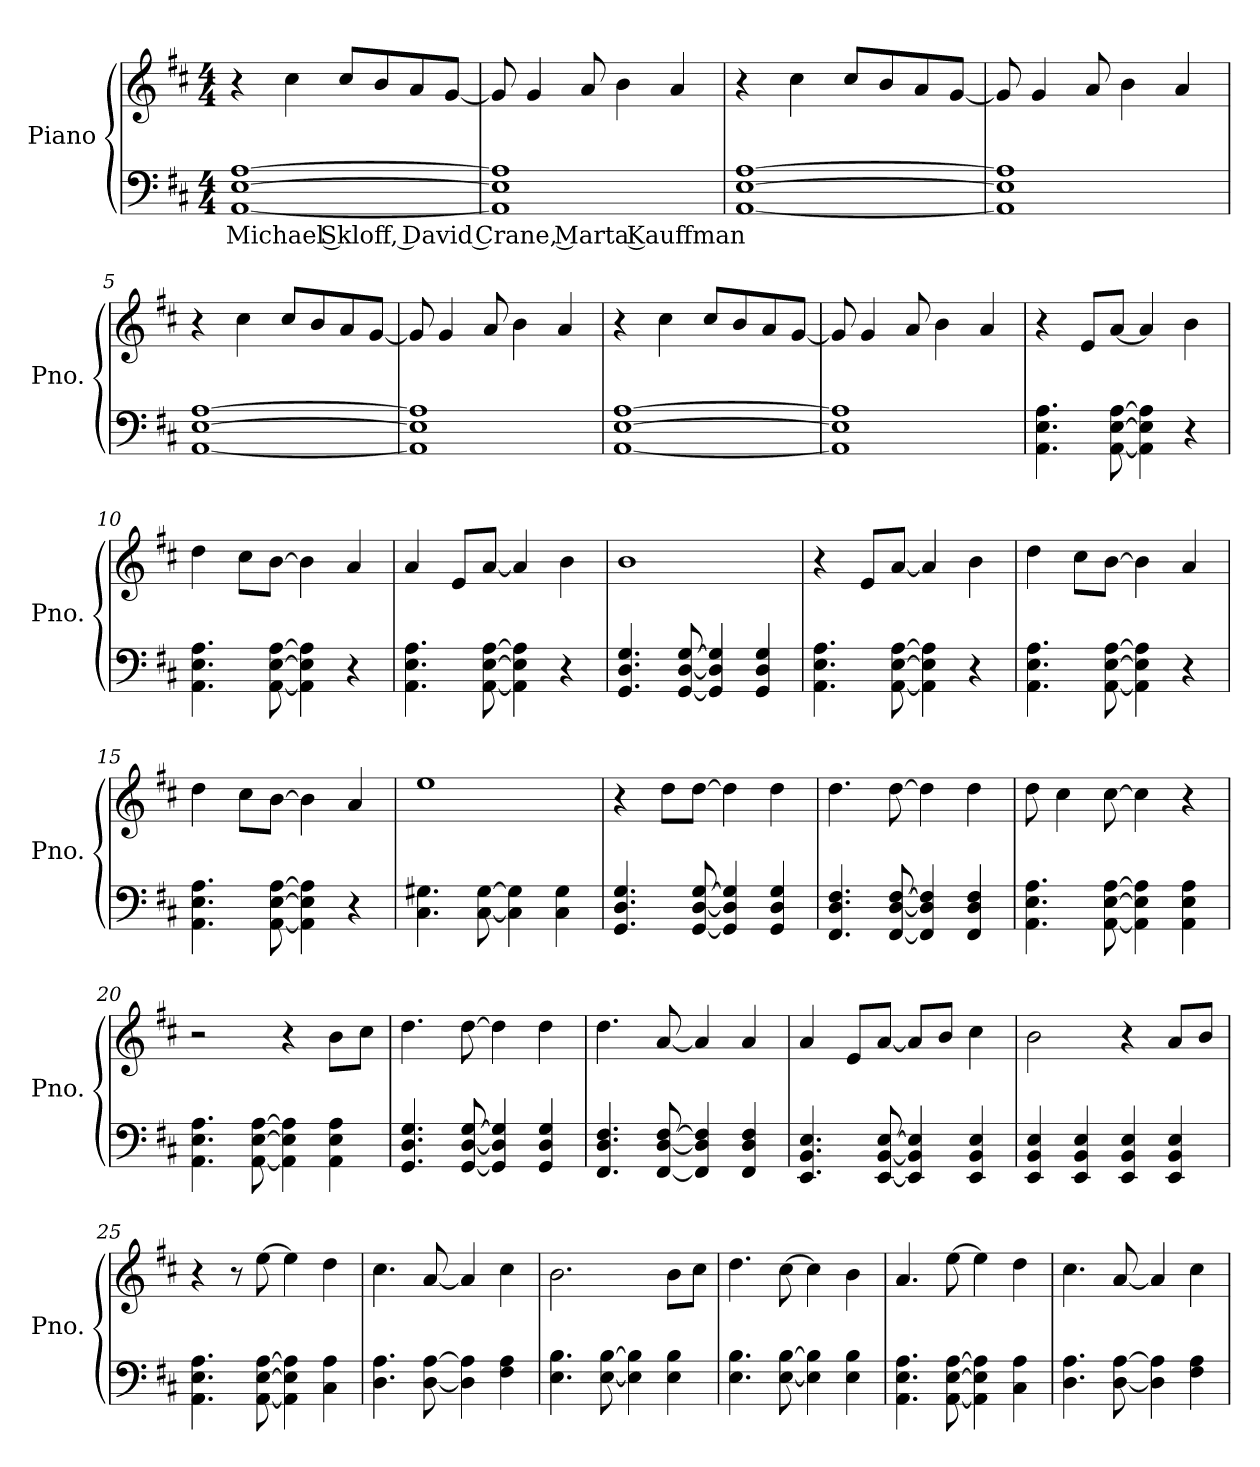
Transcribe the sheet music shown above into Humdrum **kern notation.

**kern	**text	**kern
*part2	*part2	*part1
*staff2	*staff2	*staff1
*I"Piano	*	*I"Piano
*I'Pno.	*	*I'Pno.
*clefF4	*	*clefG2
*k[f#c#]	*	*k[f#c#]
*M4/4	*	*M4/4
*MM180	*	*MM180
=1	=1	=1
!	!LO:LY:b	!
[1AA [1E [1A	Michael Skloff, David Crane, Marta Kauffman	4r
.	.	4cc#\
.	.	8cc#/L
.	.	8b/
.	.	8a/
.	.	[8g/J
=2	=2	=2
1AA] 1E] 1A]	.	8g/]
.	.	4g/
.	.	8a/
.	.	4b\
.	.	4a/
=3	=3	=3
[1AA [1E [1A	.	4r
.	.	4cc#\
.	.	8cc#/L
.	.	8b/
.	.	8a/
.	.	[8g/J
!!LO:LB:g=z
=4	=4	=4
1AA] 1E] 1A]	.	8g/]
.	.	4g/
.	.	8a/
.	.	4b\
.	.	4a/
=5	=5	=5
[1AA [1E [1A	.	4r
.	.	4cc#\
.	.	8cc#/L
.	.	8b/
.	.	8a/
.	.	[8g/J
=6	=6	=6
1AA] 1E] 1A]	.	8g/]
.	.	4g/
.	.	8a/
.	.	4b\
.	.	4a/
=7	=7	=7
[1AA [1E [1A	.	4r
.	.	4cc#\
.	.	8cc#/L
.	.	8b/
.	.	8a/
.	.	[8g/J
=8	=8	=8
1AA] 1E] 1A]	.	8g/]
.	.	4g/
.	.	8a/
.	.	4b\
.	.	4a/
=9	=9	=9
4.AA\ 4.E\ 4.A\	.	4r
.	.	8e/L
[8AA\ [8E\ [8A\	.	[8a/J
4AA\] 4E\] 4A\]	.	4a/]
4r	.	4b\
!!LO:LB:g=z
=10	=10	=10
4.AA\ 4.E\ 4.A\	.	4dd\
.	.	8cc#\L
[8AA\ [8E\ [8A\	.	[8b\J
4AA\] 4E\] 4A\]	.	4b\]
4r	.	4a/
=11	=11	=11
4.AA\ 4.E\ 4.A\	.	4a/
.	.	8e/L
[8AA\ [8E\ [8A\	.	[8a/J
4AA\] 4E\] 4A\]	.	4a/]
4r	.	4b\
=12	=12	=12
4.GG/ 4.D/ 4.G/	.	1b
[8GG/ [8D/ [8G/	.	.
4GG/] 4D/] 4G/]	.	.
4GG/ 4D/ 4G/	.	.
=13	=13	=13
4.AA\ 4.E\ 4.A\	.	4r
.	.	8e/L
[8AA\ [8E\ [8A\	.	[8a/J
4AA\] 4E\] 4A\]	.	4a/]
4r	.	4b\
=14	=14	=14
4.AA\ 4.E\ 4.A\	.	4dd\
.	.	8cc#\L
[8AA\ [8E\ [8A\	.	[8b\J
4AA\] 4E\] 4A\]	.	4b\]
4r	.	4a/
=15	=15	=15
4.AA\ 4.E\ 4.A\	.	4dd\
.	.	8cc#\L
[8AA\ [8E\ [8A\	.	[8b\J
4AA\] 4E\] 4A\]	.	4b\]
4r	.	4a/
!!LO:LB:g=z
=16	=16	=16
4.C#\ 4.G#X\	.	1ee
[8C#\ [8G#\	.	.
4C#\] 4G#\]	.	.
4C#\ 4G#\	.	.
=17	=17	=17
4.GG/ 4.D/ 4.G/	.	4r
.	.	8dd\L
[8GG/ [8D/ [8G/	.	[8dd\J
4GG/] 4D/] 4G/]	.	4dd\]
4GG/ 4D/ 4G/	.	4dd\
=18	=18	=18
4.FF#/ 4.D/ 4.F#/	.	4.dd\
[8FF#/ [8D/ [8F#/	.	[8dd\
4FF#/] 4D/] 4F#/]	.	4dd\]
4FF#/ 4D/ 4F#/	.	4dd\
=19	=19	=19
4.AA\ 4.E\ 4.A\	.	8dd\
.	.	4cc#\
[8AA\ [8E\ [8A\	.	[8cc#\
4AA\] 4E\] 4A\]	.	4cc#\]
4AA\ 4E\ 4A\	.	4r
=20	=20	=20
4.AA\ 4.E\ 4.A\	.	2r
[8AA\ [8E\ [8A\	.	.
4AA\] 4E\] 4A\]	.	4r
4AA\ 4E\ 4A\	.	8b\L
.	.	8cc#\J
=21	=21	=21
4.GG/ 4.D/ 4.G/	.	4.dd\
[8GG/ [8D/ [8G/	.	[8dd\
4GG/] 4D/] 4G/]	.	4dd\]
4GG/ 4D/ 4G/	.	4dd\
!!LO:LB:g=z
=22	=22	=22
4.FF#/ 4.D/ 4.F#/	.	4.dd\
[8FF#/ [8D/ [8F#/	.	[8a/
4FF#/] 4D/] 4F#/]	.	4a/]
4FF#/ 4D/ 4F#/	.	4a/
=23	=23	=23
4.EE/ 4.BB/ 4.E/	.	4a/
.	.	8e/L
[8EE/ [8BB/ [8E/	.	[8a/J
4EE/] 4BB/] 4E/]	.	8a/L]
.	.	8b/J
4EE/ 4BB/ 4E/	.	4cc#\
=24	=24	=24
4EE/ 4BB/ 4E/	.	2b\
4EE/ 4BB/ 4E/	.	.
4EE/ 4BB/ 4E/	.	4r
4EE/ 4BB/ 4E/	.	8a/L
.	.	8b/J
=25	=25	=25
4.AA\ 4.E\ 4.A\	.	4r
.	.	8r
[8AA\ [8E\ [8A\	.	[8ee\
4AA\] 4E\] 4A\]	.	4ee\]
4C#\ 4A\	.	4dd\
=26	=26	=26
4.D\ 4.A\	.	4.cc#\
[8D\ [8A\	.	[8a/
4D\] 4A\]	.	4a/]
4F#\ 4A\	.	4cc#\
=27	=27	=27
4.E\ 4.B\	.	2.b\
[8E\ [8B\	.	.
4E\] 4B\]	.	.
4E\ 4B\	.	8b\L
.	.	8cc#\J
!!LO:LB:g=z
=28	=28	=28
4.E\ 4.B\	.	4.dd\
[8E\ [8B\	.	[8cc#\
4E\] 4B\]	.	4cc#\]
4E\ 4B\	.	4b\
=29	=29	=29
4.AA\ 4.E\ 4.A\	.	4.a/
[8AA\ [8E\ [8A\	.	[8ee\
4AA\] 4E\] 4A\]	.	4ee\]
4C#\ 4A\	.	4dd\
=30	=30	=30
4.D\ 4.A\	.	4.cc#\
[8D\ [8A\	.	[8a/
4D\] 4A\]	.	4a/]
4F#\ 4A\	.	4cc#\
=	=	=
*-	*-	*-
